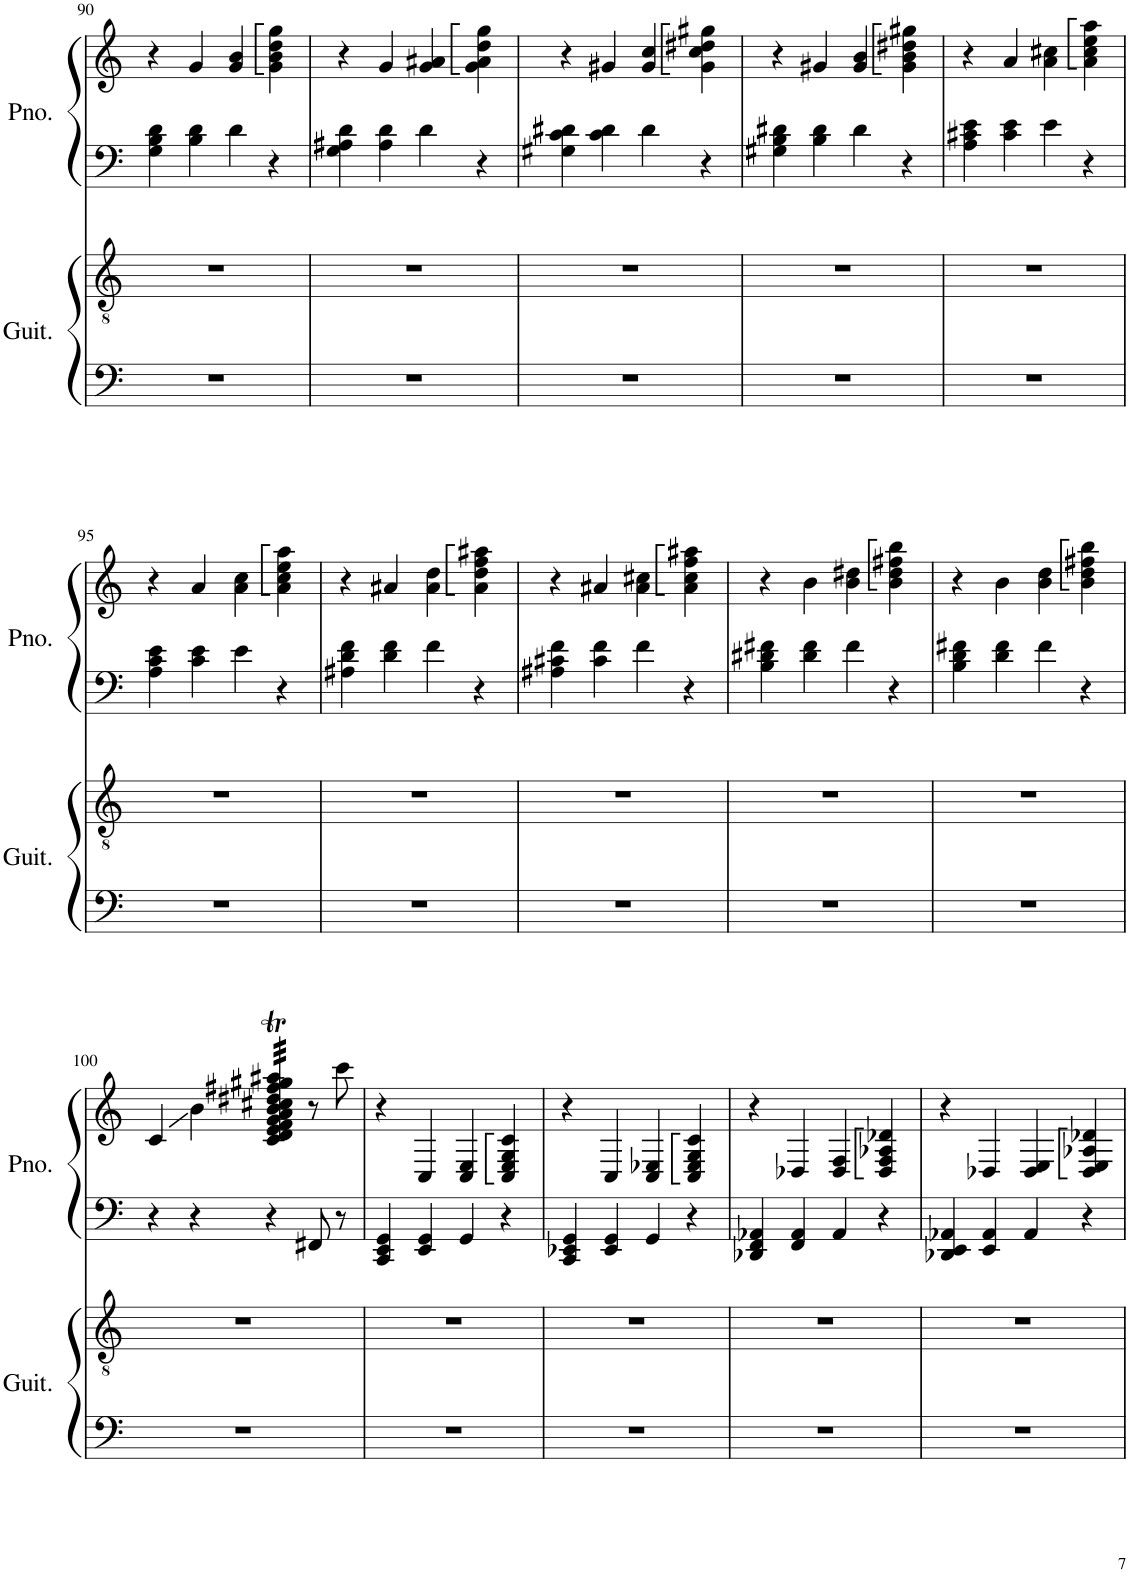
**kern	**kern	**kern	**kern
*part2	*part2	*part1	*part1
*staff4	*staff3	*staff2	*staff1
*I"Acoustic Guitar	*	*I"Piano	*
*I'Guit.	*	*I'Pno.	*
!!LO:PB:g=z
*clefF4	*clefGv2	*clefF4	*clefG2
*k[]	*k[]	*k[]	*k[]
*M4/4	*M4/4	*M4/4	*M4/4
=90	=90	=90	=90
1r	1r	4G\ 4B\ 4d\	4r
.	.	4B\ 4d\	4g/
.	.	4d\	4g/ 4b/
.	.	4r	4g\ 4b\ 4dd\ 4gg\
=91	=91	=91	=91
1r	1r	4G\ 4A#X\ 4d\	4r
.	.	4A#\ 4d\	4g/
.	.	4d\	4g/ 4a#X/
.	.	4r	4g\ 4a#\ 4dd\ 4gg\
=92	=92	=92	=92
1r	1r	4G#X\ 4c\ 4d#X\	4r
.	.	4c\ 4d#\	4g#X/
.	.	4d#\	4g#/ 4cc/
.	.	4r	4g#\ 4cc\ 4dd#X\ 4gg#X\
=93	=93	=93	=93
1r	1r	4G#X\ 4B\ 4d#X\	4r
.	.	4B\ 4d#\	4g#X/
.	.	4d#\	4g#/ 4b/
.	.	4r	4g#\ 4b\ 4dd#X\ 4gg#X\
=94	=94	=94	=94
1r	1r	4A\ 4c#X\ 4e\	4r
.	.	4c#\ 4e\	4a/
.	.	4e\	4a\ 4cc#X\
.	.	4r	4a\ 4cc#\ 4ee\ 4aa\
!!LO:LB:g=z
=95	=95	=95	=95
1r	1r	4A\ 4c\ 4e\	4r
.	.	4c\ 4e\	4a/
.	.	4e\	4a\ 4cc\
.	.	4r	4a\ 4cc\ 4ee\ 4aa\
=96	=96	=96	=96
1r	1r	4A#X\ 4d\ 4f\	4r
.	.	4d\ 4f\	4a#X/
.	.	4f\	4a#\ 4dd\
.	.	4r	4a#\ 4dd\ 4ff\ 4aa#X\
=97	=97	=97	=97
1r	1r	4A#X\ 4c#X\ 4f\	4r
.	.	4c#\ 4f\	4a#X/
.	.	4f\	4a#\ 4cc#X\
.	.	4r	4a#\ 4cc#\ 4ff\ 4aa#X\
=98	=98	=98	=98
1r	1r	4B\ 4d#X\ 4f#X\	4r
.	.	4d#\ 4f#\	4b\
.	.	4f#\	4b\ 4dd#X\
.	.	4r	4b\ 4dd#\ 4ff#X\ 4bb\
=99	=99	=99	=99
1r	1r	4B\ 4d\ 4f#X\	4r
.	.	4d\ 4f#\	4b\
.	.	4f#\	4b\ 4dd\
.	.	4r	4b\ 4dd\ 4ff#X\ 4bb\
!!LO:LB:g=z
=100	=100	=100	=100
1r	1r	4r	4c/
.	.	4r	4b\
*	*	*	*tremolo
.	.	4r	32c/T 32d/T 32e/T 32f/T 32g/T 32a/T 32b/T 32cc#X/T 32dd#X/T 32ff#X/T 32gg#X/T 32aa#X/TLLL
.	.	.	32c/T 32d/T 32e/T 32f/T 32g/T 32a/T 32b/T 32cc#X/T 32dd#X/T 32ff#X/T 32gg#X/T 32aa#X/T
.	.	.	32c/T 32d/T 32e/T 32f/T 32g/T 32a/T 32b/T 32cc#X/T 32dd#X/T 32ff#X/T 32gg#X/T 32aa#X/T
.	.	.	32c/T 32d/T 32e/T 32f/T 32g/T 32a/T 32b/T 32cc#X/T 32dd#X/T 32ff#X/T 32gg#X/T 32aa#X/T
.	.	.	32c/T 32d/T 32e/T 32f/T 32g/T 32a/T 32b/T 32cc#X/T 32dd#X/T 32ff#X/T 32gg#X/T 32aa#X/T
.	.	.	32c/T 32d/T 32e/T 32f/T 32g/T 32a/T 32b/T 32cc#X/T 32dd#X/T 32ff#X/T 32gg#X/T 32aa#X/T
.	.	.	32c/T 32d/T 32e/T 32f/T 32g/T 32a/T 32b/T 32cc#X/T 32dd#X/T 32ff#X/T 32gg#X/T 32aa#X/T
.	.	.	32c/T 32d/T 32e/T 32f/T 32g/T 32a/T 32b/T 32cc#X/T 32dd#X/T 32ff#X/T 32gg#X/T 32aa#X/TJJJ
*	*	*	*Xtremolo
.	.	8FF#X/	8r
.	.	8r	8ccc\
=101	=101	=101	=101
1r	1r	4CC/ 4EE/ 4GG/	4r
.	.	4EE/ 4GG/	4C/
.	.	4GG/	4C/ 4E/
.	.	4r	4C/ 4E/ 4G/ 4c/
=102	=102	=102	=102
1r	1r	4CC/ 4EE-X/ 4GG/	4r
.	.	4EE-/ 4GG/	4C/
.	.	4GG/	4C/ 4E-X/
.	.	4r	4C/ 4E-/ 4G/ 4c/
=103	=103	=103	=103
1r	1r	4DD-X/ 4FF/ 4AA-X/	4r
.	.	4FF/ 4AA-/	4D-X/
.	.	4AA-/	4D-/ 4F/
.	.	4r	4D-/ 4F/ 4A-X/ 4d-X/
=104	=104	=104	=104
1r	1r	4DD-X/ 4EE/ 4AA-X/	4r
.	.	4EE/ 4AA-/	4D-X/
.	.	4AA-/	4D-/ 4E/
.	.	4r	4D-/ 4E/ 4A-X/ 4d-X/
=	=	=	=
*-	*-	*-	*-
